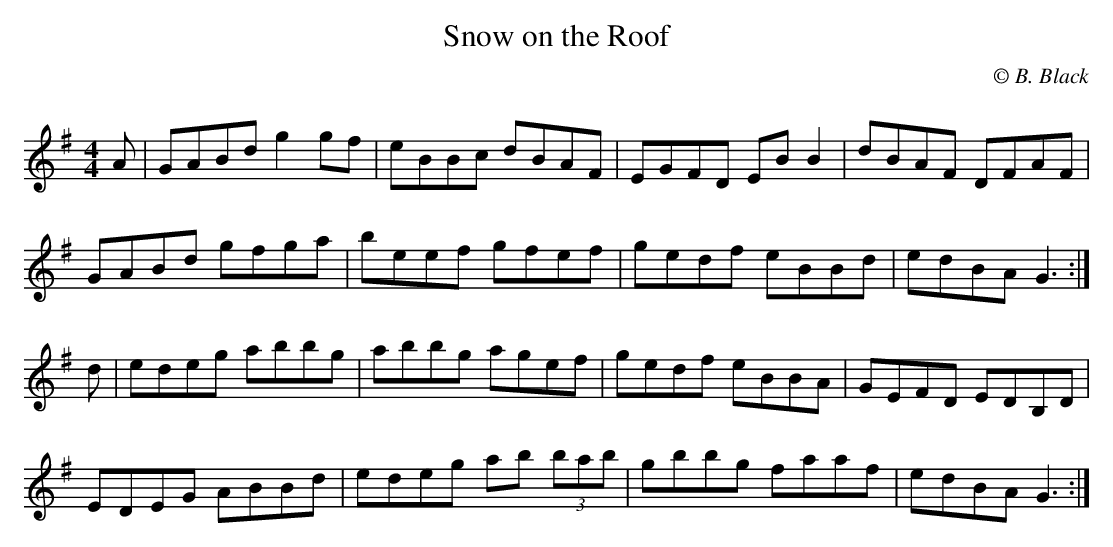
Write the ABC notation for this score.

X:1
T: Snow on the Roof
C: © B. Black
Q: 350
M: 4/4
L: 1/8
K:G
A | GABd g2 gf | eBBc dBAF | EGFD EB B2 | dBAF DFAF |
GABd gfga | beef gfef | gedf eBBd | edBA G3 :|
d | edeg abbg | abbg agef | gedf eBBA | GEFD EDB,D |
EDEG ABBd | edeg ab (3bab | gbbg faaf | edBA G3 :|
